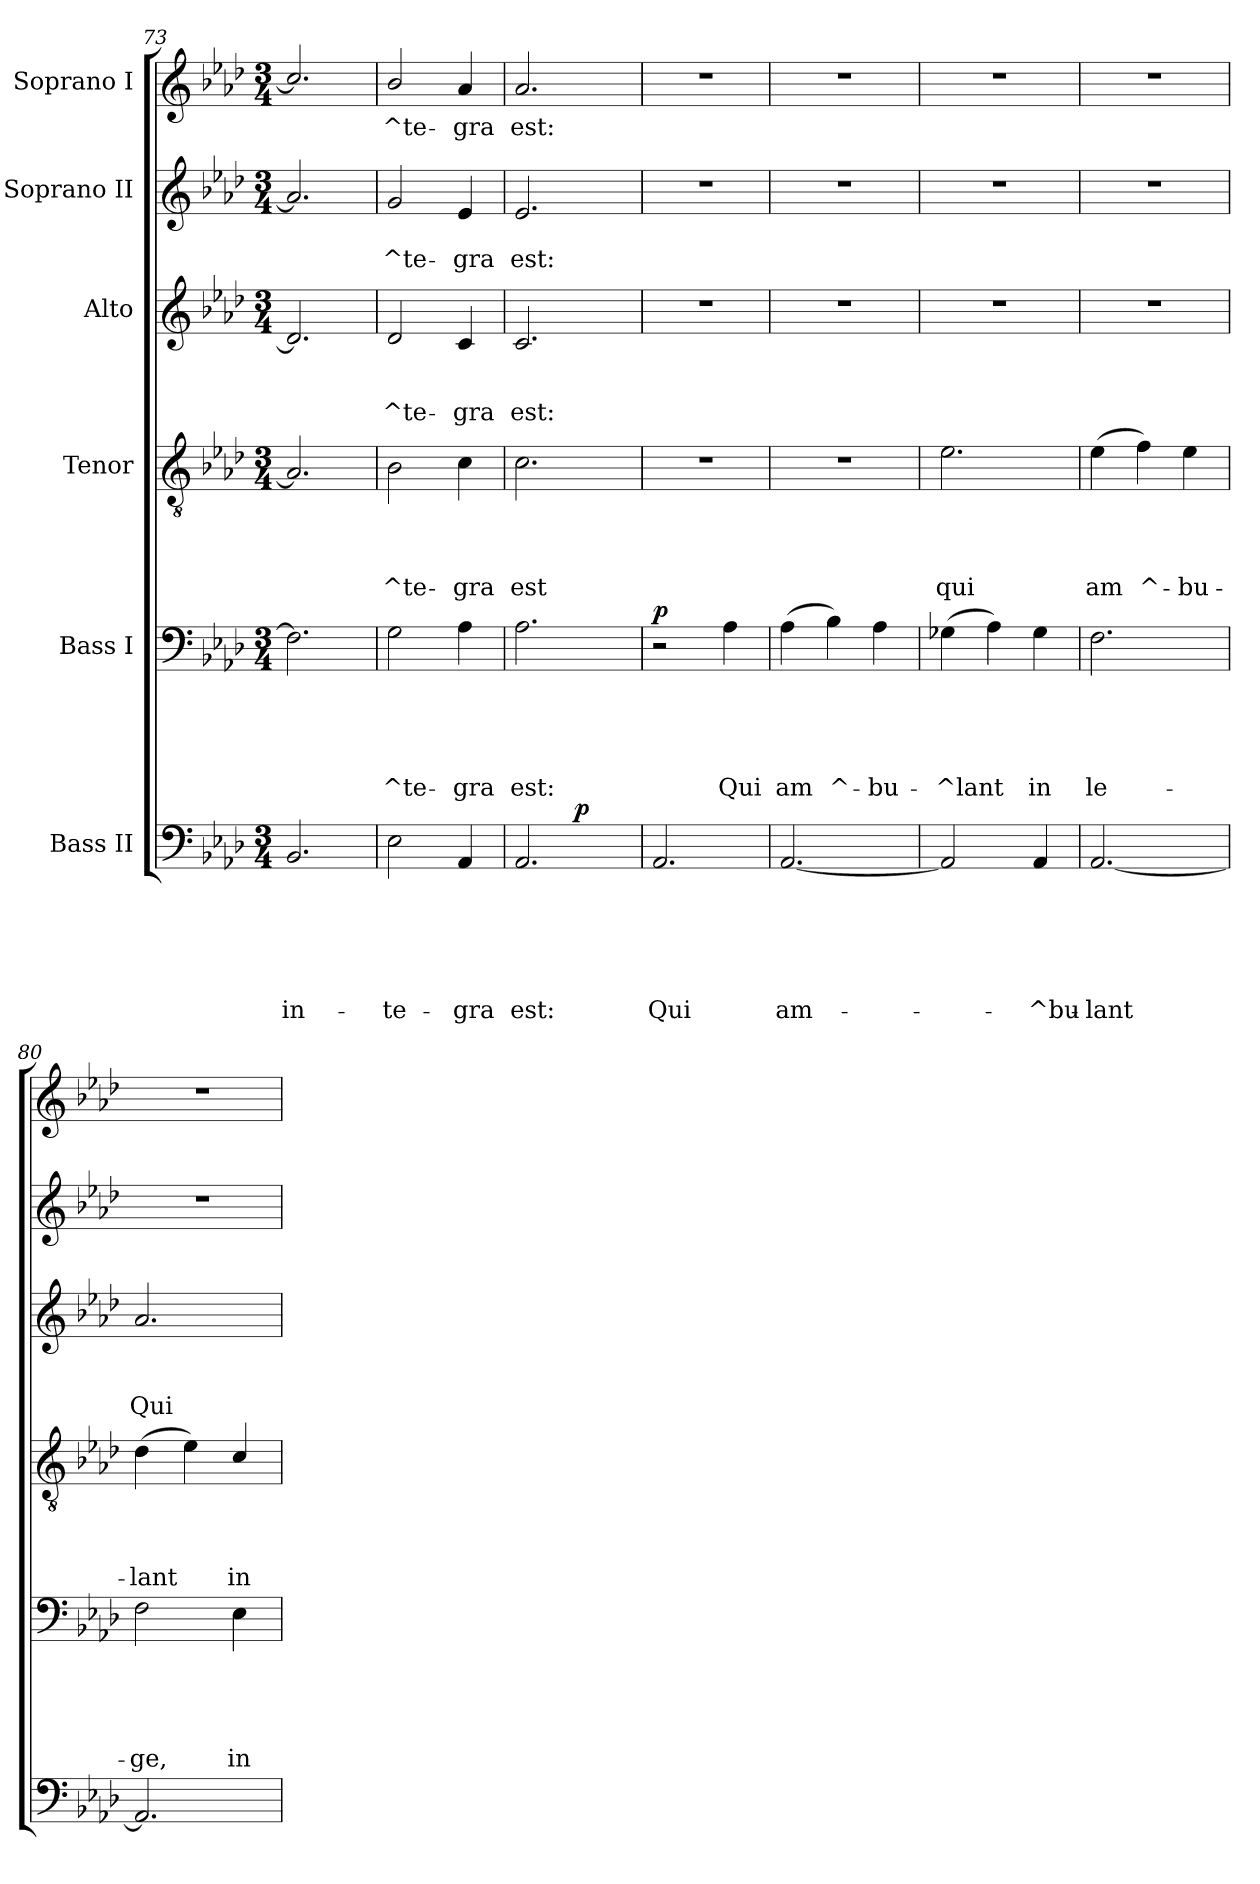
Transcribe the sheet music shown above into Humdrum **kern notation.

**kern	**text	**text	**text	**text	**text	**text	**dynam	**kern	**text	**text	**text	**text	**text	**dynam	**kern	**text	**text	**text	**text	**kern	**text	**text	**text	**kern	**text	**text	**kern	**text
*part6	*part6	*part6	*part6	*part6	*part6	*part6	*part6	*part5	*part5	*part5	*part5	*part5	*part5	*part5	*part4	*part4	*part4	*part4	*part4	*part3	*part3	*part3	*part3	*part2	*part2	*part2	*part1	*part1
*staff6	*staff6	*staff6	*staff6	*staff6	*staff6	*staff6	*staff6	*staff5	*staff5	*staff5	*staff5	*staff5	*staff5	*staff5	*staff4	*staff4	*staff4	*staff4	*staff4	*staff3	*staff3	*staff3	*staff3	*staff2	*staff2	*staff2	*staff1	*staff1
*I"Bass II	*	*	*	*	*	*	*	*I"Bass I	*	*	*	*	*	*	*I"Tenor	*	*	*	*	*I"Alto	*	*	*	*I"Soprano II	*	*	*I"Soprano I	*
*clefF4	*	*	*	*	*	*	*	*clefF4	*	*	*	*	*	*	*clefGv2	*	*	*	*	*clefG2	*	*	*	*clefG2	*	*	*clefG2	*
*k[b-e-a-d-]	*	*	*	*	*	*	*	*k[b-e-a-d-]	*	*	*	*	*	*	*k[b-e-a-d-]	*	*	*	*	*k[b-e-a-d-]	*	*	*	*k[b-e-a-d-]	*	*	*k[b-e-a-d-]	*
*A-:	*	*	*	*	*	*	*	*A-:	*	*	*	*	*	*	*A-:	*	*	*	*	*A-:	*	*	*	*A-:	*	*	*A-:	*
*M3/4	*	*	*	*	*	*	*	*M3/4	*	*	*	*	*	*	*M3/4	*	*	*	*	*M3/4	*	*	*	*M3/4	*	*	*M3/4	*
=73	=73	=73	=73	=73	=73	=73	=73	=73	=73	=73	=73	=73	=73	=73	=73	=73	=73	=73	=73	=73	=73	=73	=73	=73	=73	=73	=73	=73
!	!	!	!	!	!	!LO:LY:b	!	!	!	!	!	!	!	!	!	!	!	!	!	!	!	!	!	!	!	!	!	!
2.BB-/	.	.	.	.	.	in-	.	2.F\]	.	.	.	.	.	.	2.A-/]	.	.	.	.	2.d-/]	.	.	.	2.a-/]	.	.	2.cc/]	.
=74	=74	=74	=74	=74	=74	=74	=74	=74	=74	=74	=74	=74	=74	=74	=74	=74	=74	=74	=74	=74	=74	=74	=74	=74	=74	=74	=74	=74
!	!	!	!	!	!	!LO:LY:b	!	!	!	!	!	!	!LO:LY:b	!	!	!	!	!	!LO:LY:b	!	!	!	!LO:LY:b	!	!	!LO:LY:b	!	!LO:LY:b
2E-\	.	.	.	.	.	-te-	.	2G\	.	.	.	.	^te-	.	2B-\	.	.	.	^te-	2d-/	.	.	^te-	2g/	.	^te-	2b-/	^te-
!	!	!	!	!	!	!LO:LY:b	!	!	!	!	!	!	!LO:LY:b	!	!	!	!	!	!LO:LY:b	!	!	!	!LO:LY:b	!	!	!LO:LY:b	!	!LO:LY:b
4AA-/	.	.	.	.	.	-gra	.	4A-\	.	.	.	.	-gra	.	4c\	.	.	.	-gra	4c/	.	.	-gra	4e-/	.	-gra	4a-/	-gra
=75	=75	=75	=75	=75	=75	=75	=75	=75	=75	=75	=75	=75	=75	=75	=75	=75	=75	=75	=75	=75	=75	=75	=75	=75	=75	=75	=75	=75
!	!	!	!	!	!	!LO:LY:b	!	!	!	!	!	!	!LO:LY:b	!	!	!	!	!	!LO:LY:b	!	!	!	!LO:LY:b	!	!	!LO:LY:b	!	!LO:LY:b
*^	*	*	*	*	*	*	*	*	*	*	*	*	*	*	*	*	*	*	*	*	*	*	*	*	*	*	*	*
2.AA-/	4ryy	.	.	.	.	.	est:	.	2.A-\	.	.	.	.	est:	.	2.c\	.	.	.	est	2.c/	.	.	est:	2.e-/	.	est:	2.a-/	est:
.	32ryy	.	.	.	.	.	.	.	.	.	.	.	.	.	.	.	.	.	.	.	.	.	.	.	.	.	.	.	.
!	!	!	!	!	!	!	!	!LO:DY:a	!	!	!	!	!	!	!	!	!	!	!	!	!	!	!	!	!	!	!	!	!
.	4...ryy	.	.	.	.	.	.	p	.	.	.	.	.	.	.	.	.	.	.	.	.	.	.	.	.	.	.	.	.
=76	=76	=76	=76	=76	=76	=76	=76	=76	=76	=76	=76	=76	=76	=76	=76	=76	=76	=76	=76	=76	=76	=76	=76	=76	=76	=76	=76	=76	=76
!	!	!	!	!	!	!	!LO:LY:b	!	!	!	!	!	!	!	!LO:DY:a	!	!	!	!	!	!	!	!	!	!	!	!	!	!
*v	*v	*	*	*	*	*	*	*	*	*	*	*	*	*	*	*	*	*	*	*	*	*	*	*	*	*	*	*	*
2.AA-/	.	.	.	.	.	Qui	.	2r	.	.	.	.	.	p	2.r	.	.	.	.	2.r	.	.	.	2.r	.	.	2.r	.
!	!	!	!	!	!	!	!	!	!	!	!	!	!LO:LY:b	!	!	!	!	!	!	!	!	!	!	!	!	!	!	!
.	.	.	.	.	.	.	.	4A-\	.	.	.	.	Qui	.	.	.	.	.	.	.	.	.	.	.	.	.	.	.
=77	=77	=77	=77	=77	=77	=77	=77	=77	=77	=77	=77	=77	=77	=77	=77	=77	=77	=77	=77	=77	=77	=77	=77	=77	=77	=77	=77	=77
!	!	!	!	!	!	!LO:LY:b	!	!	!	!	!	!	!LO:LY:b	!	!	!	!	!	!	!	!	!	!	!	!	!	!	!
[<2.AA-/	.	.	.	.	.	am-	.	(>4A-\	.	.	.	.	am	.	2.r	.	.	.	.	2.r	.	.	.	2.r	.	.	2.r	.
!	!	!	!	!	!	!	!	!	!	!	!	!	!LO:LY:b	!	!	!	!	!	!	!	!	!	!	!	!	!	!	!
.	.	.	.	.	.	.	.	4B-\)	.	.	.	.	^-	.	.	.	.	.	.	.	.	.	.	.	.	.	.	.
!	!	!	!	!	!	!	!	!	!	!	!	!	!LO:LY:b	!	!	!	!	!	!	!	!	!	!	!	!	!	!	!
.	.	.	.	.	.	.	.	4A-\	.	.	.	.	-bu-	.	.	.	.	.	.	.	.	.	.	.	.	.	.	.
!!LO:LB:g=z
=78	=78	=78	=78	=78	=78	=78	=78	=78	=78	=78	=78	=78	=78	=78	=78	=78	=78	=78	=78	=78	=78	=78	=78	=78	=78	=78	=78	=78
!	!	!	!	!	!	!	!	!	!	!	!	!	!LO:LY:b	!	!	!	!	!	!LO:LY:b	!	!	!	!	!	!	!	!	!
2AA-/]	.	.	.	.	.	.	.	(>4G-X\	.	.	.	.	-^lant	.	2.e-\	.	.	.	qui	2.r	.	.	.	2.r	.	.	2.r	.
.	.	.	.	.	.	.	.	4A-\)	.	.	.	.	.	.	.	.	.	.	.	.	.	.	.	.	.	.	.	.
!	!	!	!	!	!	!LO:LY:b	!	!	!	!	!	!	!LO:LY:b	!	!	!	!	!	!	!	!	!	!	!	!	!	!	!
4AA-/	.	.	.	.	.	-^bu-	.	4G-\	.	.	.	.	in	.	.	.	.	.	.	.	.	.	.	.	.	.	.	.
=79	=79	=79	=79	=79	=79	=79	=79	=79	=79	=79	=79	=79	=79	=79	=79	=79	=79	=79	=79	=79	=79	=79	=79	=79	=79	=79	=79	=79
!	!	!	!	!	!	!LO:LY:b	!	!	!	!	!	!	!LO:LY:b	!	!	!	!	!	!LO:LY:b	!	!	!	!	!	!	!	!	!
[<2.AA-/	.	.	.	.	.	-lant	.	2.F\	.	.	.	.	le-	.	(>4e-\	.	.	.	am	2.r	.	.	.	2.r	.	.	2.r	.
!	!	!	!	!	!	!	!	!	!	!	!	!	!	!	!	!	!	!	!LO:LY:b	!	!	!	!	!	!	!	!	!
.	.	.	.	.	.	.	.	.	.	.	.	.	.	.	4f\)	.	.	.	^-	.	.	.	.	.	.	.	.	.
!	!	!	!	!	!	!	!	!	!	!	!	!	!	!	!	!	!	!	!LO:LY:b	!	!	!	!	!	!	!	!	!
.	.	.	.	.	.	.	.	.	.	.	.	.	.	.	4e-\	.	.	.	-bu-	.	.	.	.	.	.	.	.	.
=80	=80	=80	=80	=80	=80	=80	=80	=80	=80	=80	=80	=80	=80	=80	=80	=80	=80	=80	=80	=80	=80	=80	=80	=80	=80	=80	=80	=80
!	!	!	!	!	!	!	!	!	!	!	!	!	!LO:LY:b	!	!	!	!	!	!LO:LY:b	!	!	!	!LO:LY:b	!	!	!	!	!
2.AA-/]	.	.	.	.	.	.	.	2F\	.	.	.	.	-ge,	.	(>4d-\	.	.	.	-lant	2.a-/	.	.	Qui	2.r	.	.	2.r	.
.	.	.	.	.	.	.	.	.	.	.	.	.	.	.	4e-\)	.	.	.	.	.	.	.	.	.	.	.	.	.
!	!	!	!	!	!	!	!	!	!	!	!	!	!LO:LY:b	!	!	!	!	!	!LO:LY:b	!	!	!	!	!	!	!	!	!
.	.	.	.	.	.	.	.	4E-\	.	.	.	.	in	.	4c/	.	.	.	in	.	.	.	.	.	.	.	.	.
=	=	=	=	=	=	=	=	=	=	=	=	=	=	=	=	=	=	=	=	=	=	=	=	=	=	=	=	=
*-	*-	*-	*-	*-	*-	*-	*-	*-	*-	*-	*-	*-	*-	*-	*-	*-	*-	*-	*-	*-	*-	*-	*-	*-	*-	*-	*-	*-
